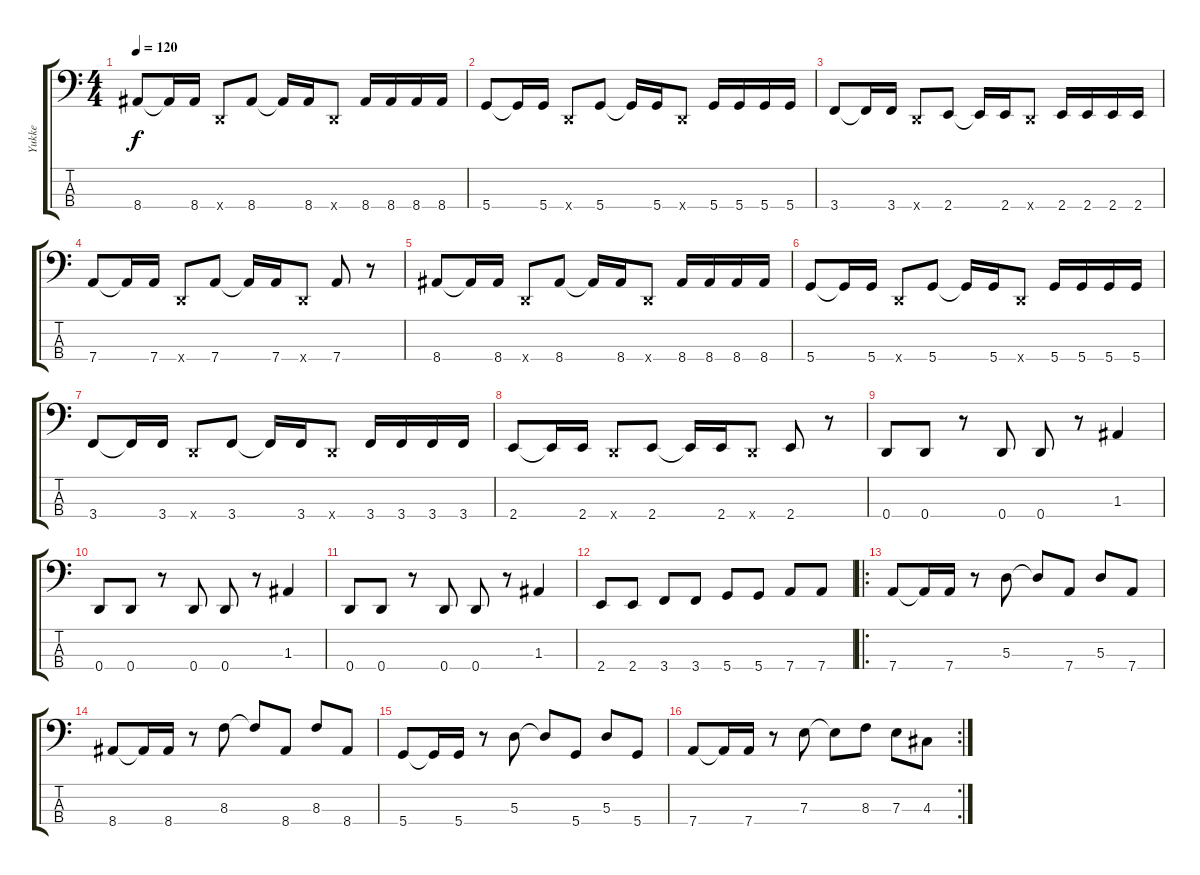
\track ("Yukke" "Yukke") {instrument electricbasspick}
\staff {score tabs}
\tuning (G2 D2 A1 D1) {hide}
\ts (4 4)
\tempo 120
\clef f4
\ks c
8.4.8{dy f} 8.4{t}.16 8.4.16 0.4{x}.8 8.4.8 8.4{t}.16 8.4.16 0.4{x}.8 8.4.16 8.4.16 8.4.16 8.4.16 |
5.4.8 5.4{t}.16 5.4.16 0.4{x}.8 5.4.8 5.4{t}.16 5.4.16 0.4{x}.8 5.4.16 5.4.16 5.4.16 5.4.16 |
3.4.8 3.4{t}.16 3.4.16 0.4{x}.8 2.4.8 2.4{t}.16 2.4.16 0.4{x}.8 2.4.16 2.4.16 2.4.16 2.4.16 |
7.4.8 7.4{t}.16 7.4.16 0.4{x}.8 7.4.8 7.4{t}.16 7.4.16 0.4{x}.8 7.4.8 r.8 |
8.4.8 8.4{t}.16 8.4.16 0.4{x}.8 8.4.8 8.4{t}.16 8.4.16 0.4{x}.8 8.4.16 8.4.16 8.4.16 8.4.16 |
5.4.8 5.4{t}.16 5.4.16 0.4{x}.8 5.4.8 5.4{t}.16 5.4.16 0.4{x}.8 5.4.16 5.4.16 5.4.16 5.4.16 |
3.4.8 3.4{t}.16 3.4.16 0.4{x}.8 3.4.8 3.4{t}.16 3.4.16 0.4{x}.8 3.4.16 3.4.16 3.4.16 3.4.16 |
2.4.8 2.4{t}.16 2.4.16 0.4{x}.8 2.4.8 2.4{t}.16 2.4.16 0.4{x}.8 2.4.8 r.8 |
0.4.8 0.4.8 r.8 0.4.8 0.4.8 r.8 1.3.4 |
0.4.8 0.4.8 r.8 0.4.8 0.4.8 r.8 1.3.4 |
0.4.8 0.4.8 r.8 0.4.8 0.4.8 r.8 1.3.4 |
2.4.8 2.4.8 3.4.8 3.4.8 5.4.8 5.4.8 7.4.8 7.4.8 |
\ro
7.4.8 7.4{t}.16 7.4.16 r.8 5.3.8 5.3{t}.8 7.4.8 5.3.8 7.4.8 |
8.4.8 8.4{t}.16 8.4.16 r.8 8.3.8 8.3{t}.8 8.4.8 8.3.8 8.4.8 |
5.4.8 5.4{t}.16 5.4.16 r.8 5.3.8 5.3{t}.8 5.4.8 5.3.8 5.4.8 |
\rc 2
7.4.8 7.4{t}.16 7.4.16 r.8 7.3.8 7.3{t}.8 8.3.8 7.3.8 4.3.8
